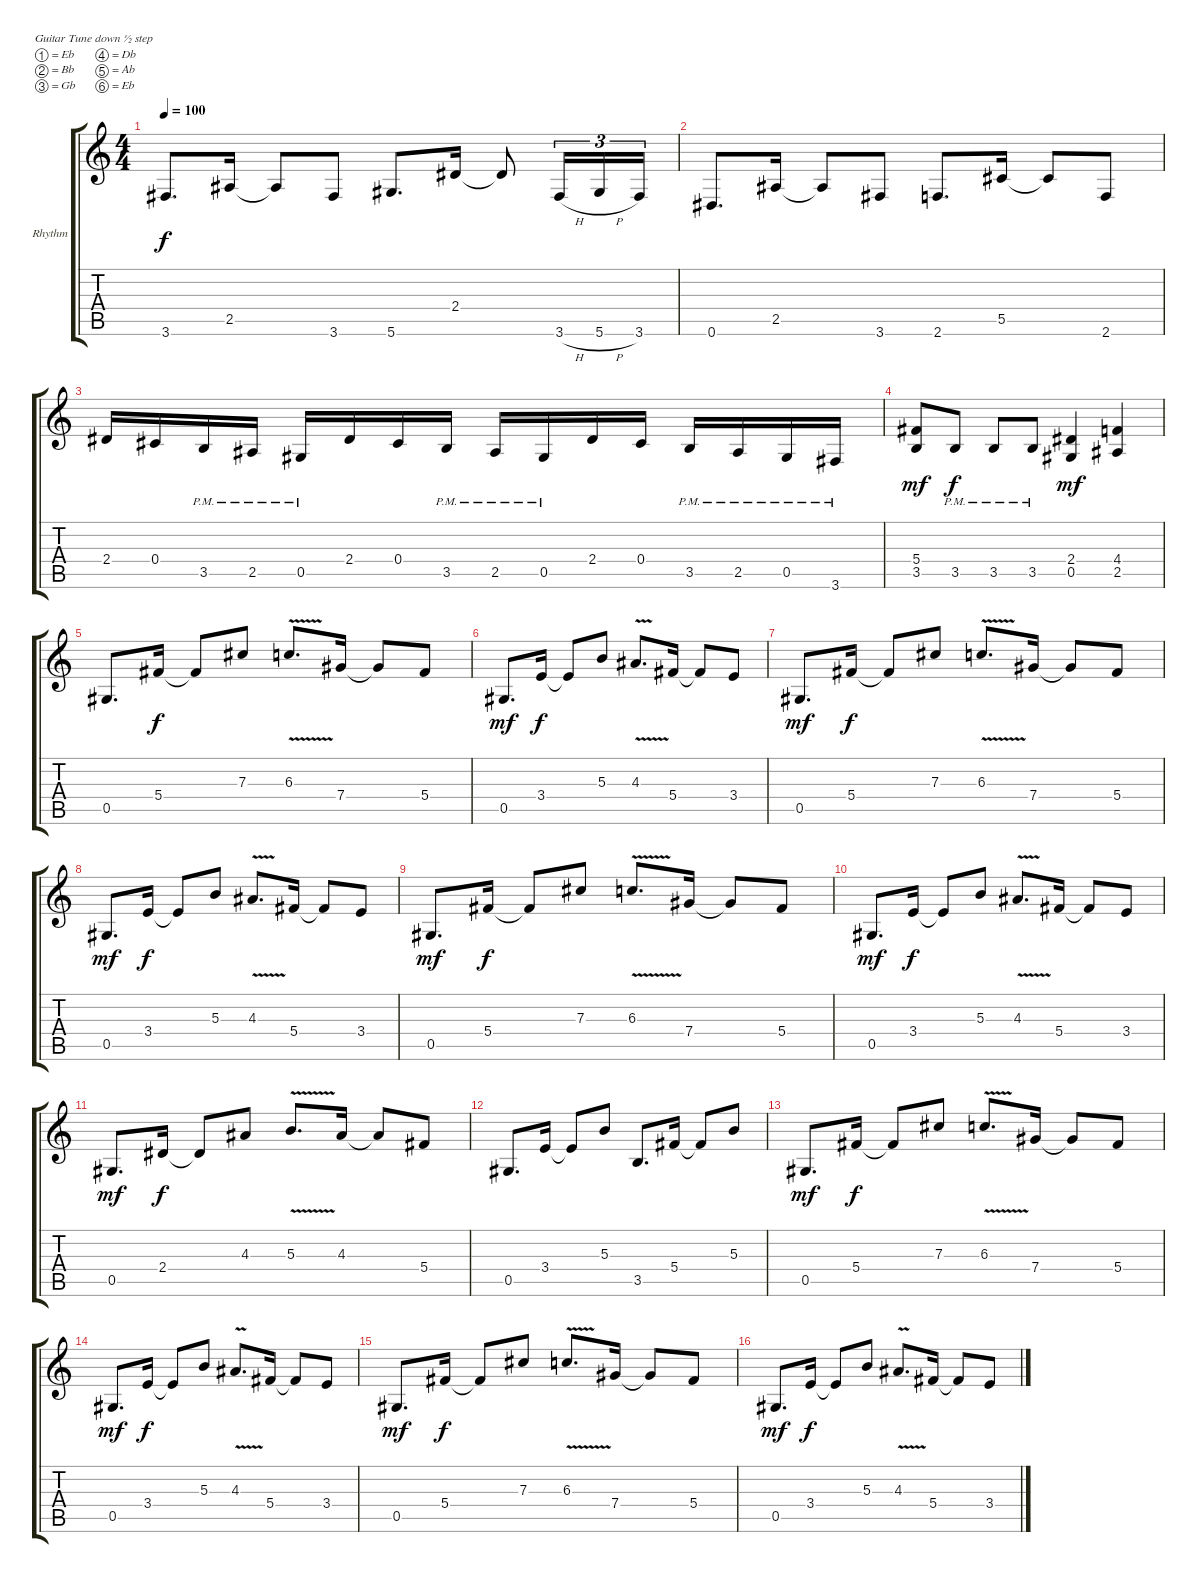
\defaultSystemsLayout 4
\bracketExtendMode groupsimilarinstruments
\firstSystemTrackNameOrientation horizontal
\otherSystemsTrackNameOrientation horizontal
\track ("Dave Mustaine" "Rhythm") {instrument distortionguitar}
\staff {score tabs}
\tuning (Eb4 Bb3 Gb3 Db3 Ab2 Eb2)
\ts (4 4)
\tempo 100
\clef g2
\scale
0.333333
\ks c
3.6.8{d dy f} 2.5.16 2.5{t}.8 3.6.8 5.6.8{d} 2.4.16 2.4{t}.8 3.6{h}.16{tu (3 2)} 5.6{h}.16{tu (3 2)} 3.6.16{tu (3 2)} |
\scale
0.333333 0.6.8{d} 2.5.16 2.5{t}.8 3.6.8 2.6.8{d} 5.5.16 5.5{t}.8 2.6.8 |
\scale
0.333333 2.4.16 0.4.16 3.5{pm}.16 2.5{pm}.16 0.5{pm}.16 2.4.16 0.4.16 3.5{pm}.16 2.5{pm}.16 0.5{pm}.16 2.4.16 0.4.16 3.5{pm}.16 2.5{pm}.16 0.5{pm}.16 3.6{pm}.16 |
\scale
0.333333 (5.4 3.5).8{dy mf} 3.5{pm}.8{dy f} 3.5{pm}.8 3.5{pm}.8 (2.4 0.5).4{dy mf} (4.4 2.5).4 |
\scale
0.333333 0.5.8{d} 5.4.16{dy f} 5.4{t}.8 7.3.8 6.3{v}.8{d} 7.4.16 7.4{t}.8 5.4.8 |
\scale
0.333333 0.5.8{d dy mf} 3.4.16{dy f} 3.4{t}.8 5.3.8 4.3{v}.8{d} 5.4.16 5.4{t}.8 3.4.8 |
\scale
0.333333 0.5.8{d dy mf} 5.4.16{dy f} 5.4{t}.8 7.3.8 6.3{v}.8{d} 7.4.16 7.4{t}.8 5.4.8 |
\scale
0.333333 0.5.8{d dy mf} 3.4.16{dy f} 3.4{t}.8 5.3.8 4.3{v}.8{d} 5.4.16 5.4{t}.8 3.4.8 |
\scale
0.333333 0.5.8{d dy mf} 5.4.16{dy f} 5.4{t}.8 7.3.8 6.3{v}.8{d} 7.4.16 7.4{t}.8 5.4.8 |
\scale
0.333333 0.5.8{d dy mf} 3.4.16{dy f} 3.4{t}.8 5.3.8 4.3{v}.8{d} 5.4.16 5.4{t}.8 3.4.8 |
\scale
0.333333 0.5.8{d dy mf} 2.4.16{dy f} 2.4{t}.8 4.3.8 5.3{v}.8{d} 4.3.16 4.3{t}.8 5.4.8 |
\scale
0.333333 0.5.8{d} 3.4.16 3.4{t}.8 5.3.8 3.5.8{d} 5.4.16 5.4{t}.8 5.3.8 |
\scale
0.333333 0.5.8{d dy mf} 5.4.16{dy f} 5.4{t}.8 7.3.8 6.3{v}.8{d} 7.4.16 7.4{t}.8 5.4.8 |
\scale
0.333333 0.5.8{d dy mf} 3.4.16{dy f} 3.4{t}.8 5.3.8 4.3{v}.8{d} 5.4.16 5.4{t}.8 3.4.8 |
\scale
0.333333 0.5.8{d dy mf} 5.4.16{dy f} 5.4{t}.8 7.3.8 6.3{v}.8{d} 7.4.16 7.4{t}.8 5.4.8 |
\scale
0.333333 0.5.8{d dy mf} 3.4.16{dy f} 3.4{t}.8 5.3.8 4.3{v}.8{d} 5.4.16 5.4{t}.8 3.4.8
